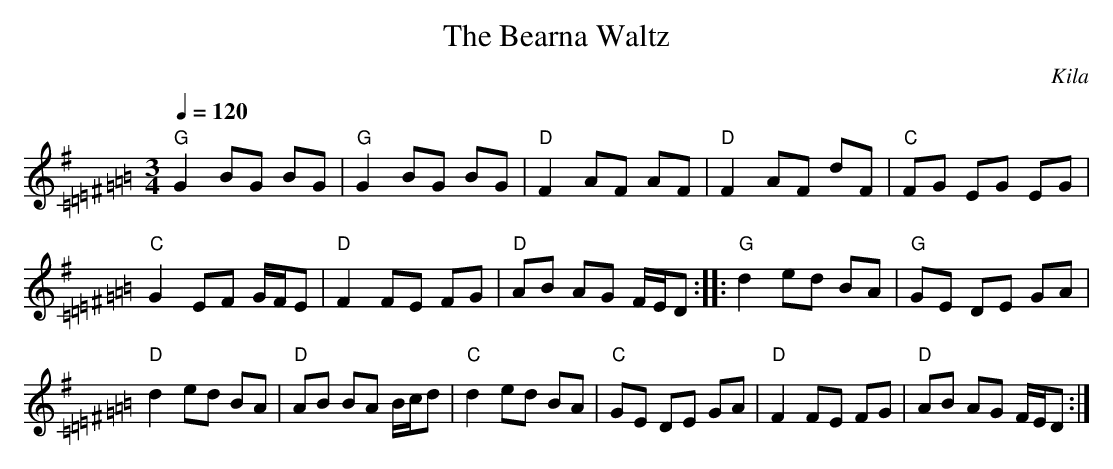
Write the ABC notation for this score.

X:1     %Music
T:The Bearna Waltz     %Tune name
C:Kila     %Tune composer
Q:1/4=120     %Tempo
V:1     %
     %!STAVE 0 '' @
     %!INSTR 'Piano 1' 0 0 @
|:
M:3/4     %Meter
L:1/8     %
K:G =C =D =E ^F =G =A =B
"G"G2 BG BG |"G"G2 BG BG |"D"F2 AF AF |"D"F2 AF dF |"C"FG EG EG |
"C"G2 EF G/F/E |"D"F2 FE FG |"D"AB AG F/E/D ::"G"d2 ed BA |"G"GE DE GA |
"D"d2 ed BA |"D"AB BA B/c/d |"C"d2 ed BA |"C"GE DE GA |"D"F2 FE FG |"D"AB AG F/E/D :|
     %End of file
